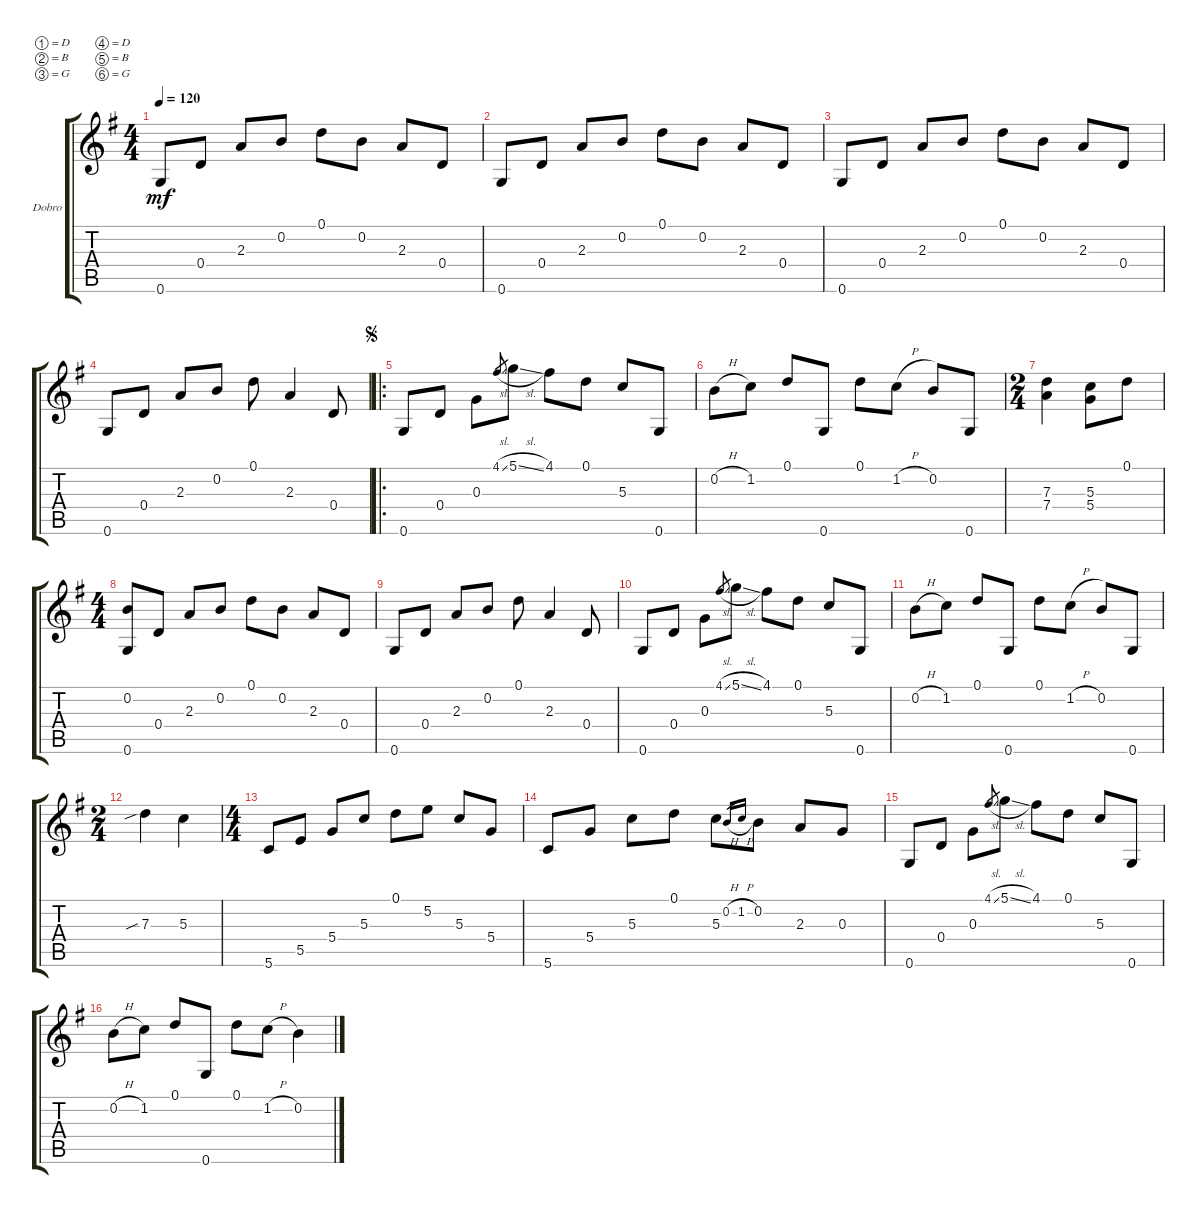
\bracketExtendMode groupsimilarinstruments
\firstSystemTrackNameOrientation horizontal
\otherSystemsTrackNameOrientation horizontal
\track ("Dobro" "Dobro") {instrument acousticguitarsteel}
\staff {score tabs}
\tuning (D4 B3 G3 D3 B2 G2)
\ts (4 4)
\section ("" "")
\tempo 120
\clef g2
\ks g
0.6.8{dy mf instrument acousticguitarsteel} 0.4.8 2.3.8 0.2.8 0.1.8 0.2.8 2.3.8 0.4.8 |
0.6.8 0.4.8 2.3.8 0.2.8 0.1.8 0.2.8 2.3.8 0.4.8 |
0.6.8 0.4.8 2.3.8 0.2.8 0.1.8 0.2.8 2.3.8 0.4.8 |
0.6.8 0.4.8 2.3.8 0.2.8 0.1.8 2.3.4 0.4.8 |
\ro
\section ("" "")
\jump segno
0.6.8 0.4.8 0.3.8 4.1{sl}.8{gr} 5.1{sl}.8 4.1.8 0.1.8 5.3.8 0.6.8 |
0.2{h}.8 1.2.8 0.1.8 0.6.8 0.1.8 1.2{h}.8 0.2.8 0.6.8 |
\ts (2 4)
(7.3 7.4).4 (5.3 5.4).8 0.1.8 |
\ts (4 4)
(0.2 0.6).8 0.4.8 2.3.8 0.2.8 0.1.8 0.2.8 2.3.8 0.4.8 |
0.6.8 0.4.8 2.3.8 0.2.8 0.1.8 2.3.4 0.4.8 |
0.6.8 0.4.8 0.3.8 4.1{sl}.8{gr} 5.1{sl}.8 4.1.8 0.1.8 5.3.8 0.6.8 |
0.2{h}.8 1.2.8 0.1.8 0.6.8 0.1.8 1.2{h}.8 0.2.8 0.6.8 |
\ts (2 4)
7.3{sib}.4 5.3.4 |
\ts (4 4)
5.6.8 5.5.8 5.4.8 5.3.8 0.1.8 5.2.8 5.3.8 5.4.8 |
5.6.8 5.4.8 5.3.8 0.1.8 5.3.8 0.2{h}.16{gr} 1.2{h}.16{gr} 0.2.8 2.3.8 0.3.8 |
0.6.8 0.4.8 0.3.8 4.1{sl}.8{gr} 5.1{sl}.8 4.1.8 0.1.8 5.3.8 0.6.8 |
0.2{h}.8 1.2.8 0.1.8 0.6.8 0.1.8 1.2{h}.8 0.2.4
